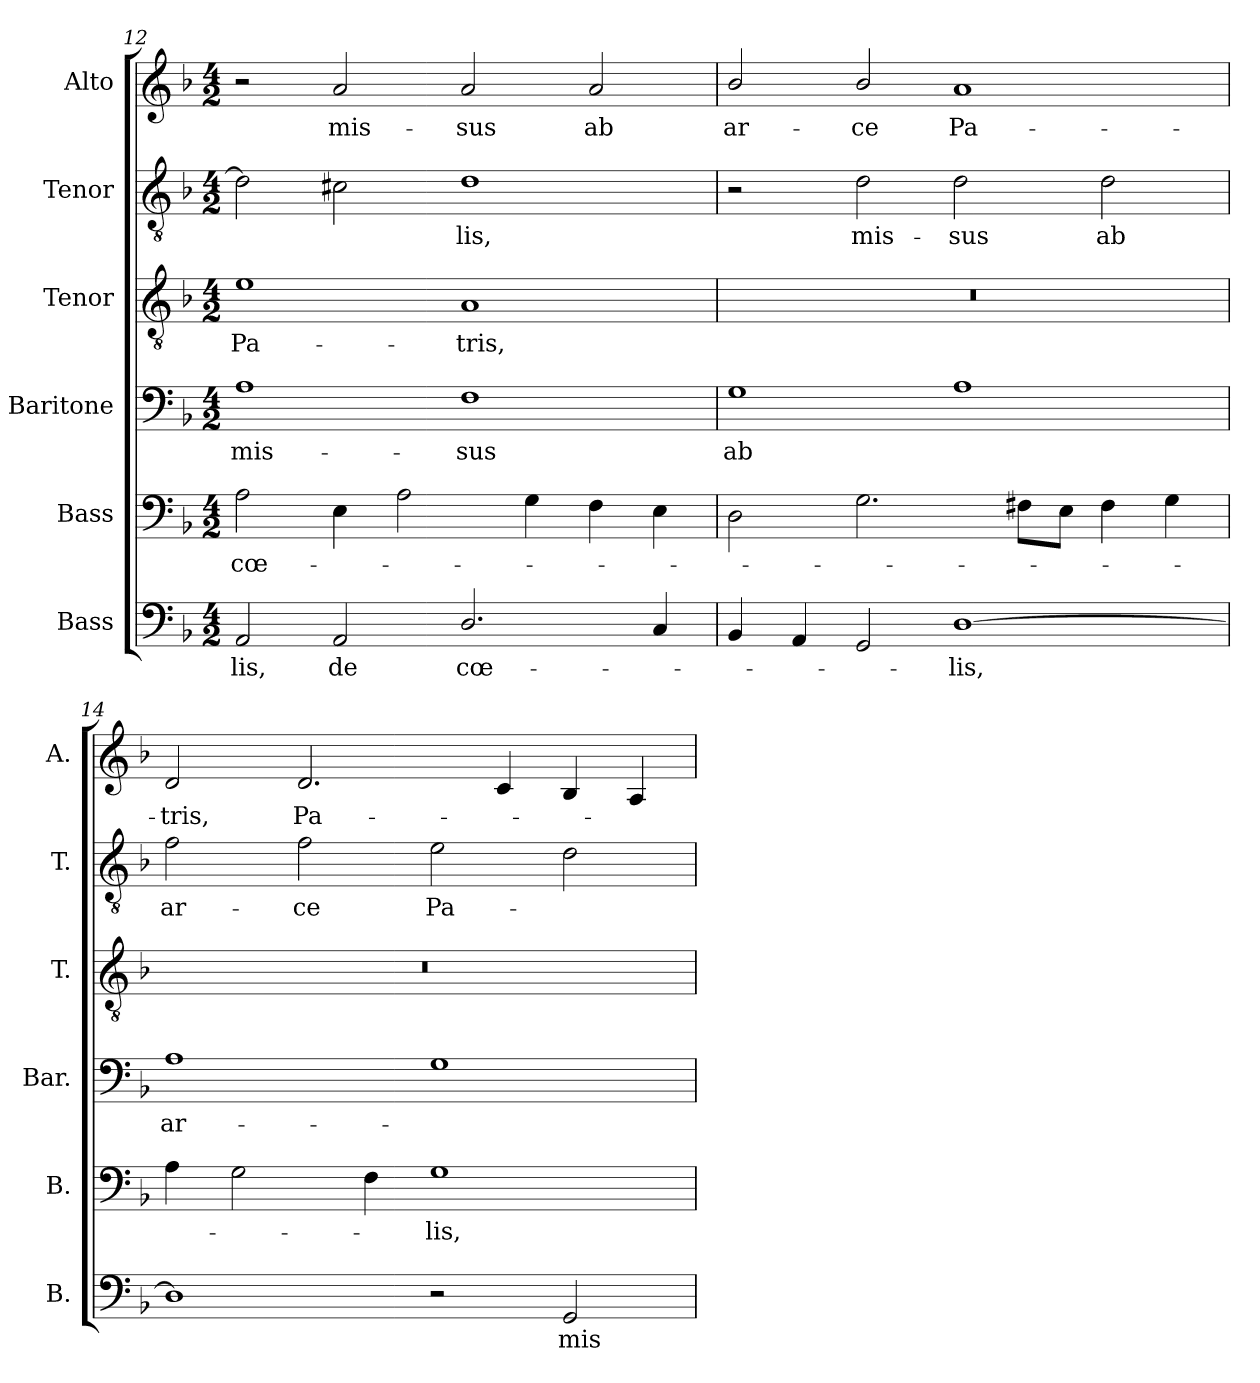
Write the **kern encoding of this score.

**kern	**text	**kern	**text	**kern	**text	**kern	**text	**kern	**text	**kern	**text
*part6	*part6	*part5	*part5	*part4	*part4	*part3	*part3	*part2	*part2	*part1	*part1
*staff6	*staff6	*staff5	*staff5	*staff4	*staff4	*staff3	*staff3	*staff2	*staff2	*staff1	*staff1
*I"Bass	*	*I"Bass	*	*I"Baritone	*	*I"Tenor	*	*I"Tenor	*	*I"Alto	*
*I'B.	*	*I'B.	*	*I'Bar.	*	*I'T.	*	*I'T.	*	*I'A.	*
*clefF4	*	*clefF4	*	*clefF4	*	*clefGv2	*	*clefGv2	*	*clefG2	*
*	*	*	*	*	*	*ITrd7c12	*	*ITrd7c12	*	*	*
*k[b-]	*	*k[b-]	*	*k[b-]	*	*k[b-]	*	*k[b-]	*	*k[b-]	*
*F:	*	*F:	*	*F:	*	*F:	*	*F:	*	*F:	*
*M4/2	*	*M4/2	*	*M4/2	*	*M4/2	*	*M4/2	*	*M4/2	*
=12	=12	=12	=12	=12	=12	=12	=12	=12	=12	=12	=12
!	!LO:LY:b:color=#000000	!	!	!	!	!	!	!	!	!	!
!	!	!	!LO:LY:b:color=#000000	!	!	!	!	!	!	!	!
!	!	!	!	!	!LO:LY:b:color=#000000	!	!	!	!	!	!
!	!	!	!	!	!	!	!LO:LY:b:color=#000000	!	!	!	!
2AAi/	-lis,	2Ai\	cœ-	1Ai	mis-	1Ei	Pa-	2Di\]	.	2r	.
!	!LO:LY:b:color=#000000	!	!	!	!	!	!	!	!	!	!
!	!	!	!	!	!	!	!	!	!	!	!LO:LY:b:color=#000000
2AAi/	de	4Ei\	.	.	.	.	.	2C#Xi\	.	2ai/	mis-
.	.	2Ai\	.	.	.	.	.	.	.	.	.
!	!LO:LY:b:color=#000000	!	!	!	!	!	!	!	!	!	!
!	!	!	!	!	!LO:LY:b:color=#000000	!	!	!	!	!	!
!	!	!	!	!	!	!	!LO:LY:b:color=#000000	!	!	!	!
!	!	!	!	!	!	!	!	!	!LO:LY:b:color=#000000	!	!
!	!	!	!	!	!	!	!	!	!	!	!LO:LY:b:color=#000000
2.Di/	cœ-	.	.	1Fi	-sus	1AAi	-tris,	1Di	-lis,	2ai/	-sus
.	.	4Gi\	.	.	.	.	.	.	.	.	.
!	!	!	!	!	!	!	!	!	!	!	!LO:LY:b:color=#000000
.	.	4Fi\	.	.	.	.	.	.	.	2ai/	ab
4Ci/	.	4Ei\	.	.	.	.	.	.	.	.	.
=13	=13	=13	=13	=13	=13	=13	=13	=13	=13	=13	=13
!	!	!	!	!	!LO:LY:b:color=#000000	!LO:N:vis=1	!	!	!	!	!
!	!	!	!	!	!	!	!	!	!	!	!LO:LY:b:color=#000000
4BB-i/	.	2Di\	.	1Gi	ab	0r	.	2r	.	2b-i/	ar-
4AAi/	.	.	.	.	.	.	.	.	.	.	.
!	!	!	!	!	!	!	!	!	!LO:LY:b:color=#000000	!	!
!	!	!	!	!	!	!	!	!	!	!	!LO:LY:b:color=#000000
2GGi/	.	2.Gi\	.	.	.	.	.	2Di\	mis-	2b-i/	-ce
!	!LO:LY:b:color=#000000	!	!	!	!	!	!	!	!	!	!
!	!	!	!	!	!	!	!	!	!LO:LY:b:color=#000000	!	!
!	!	!	!	!	!	!	!	!	!	!	!LO:LY:b:color=#000000
[1Di	-lis,	.	.	1Ai	.	.	.	2Di\	-sus	1ai	Pa-
.	.	8F#Xi\L	.	.	.	.	.	.	.	.	.
.	.	8Ei\J	.	.	.	.	.	.	.	.	.
!	!	!	!	!	!	!	!	!	!LO:LY:b:color=#000000	!	!
.	.	4F#i\	.	.	.	.	.	2Di\	ab	.	.
.	.	4Gi\	.	.	.	.	.	.	.	.	.
=14	=14	=14	=14	=14	=14	=14	=14	=14	=14	=14	=14
!	!	!	!	!	!LO:LY:b:color=#000000	!LO:N:vis=1	!	!	!	!	!
!	!	!	!	!	!	!	!	!	!LO:LY:b:color=#000000	!	!
!	!	!	!	!	!	!	!	!	!	!	!LO:LY:b:color=#000000
1Di]	.	4Ai\	.	1Ai	ar-	0r	.	2Fi\	ar-	2di/	-tris,
.	.	2Gi\	.	.	.	.	.	.	.	.	.
!	!	!	!	!	!	!	!	!	!LO:LY:b:color=#000000	!	!
!	!	!	!	!	!	!	!	!	!	!	!LO:LY:b:color=#000000
.	.	.	.	.	.	.	.	2Fi\	-ce	2.di/	Pa-
.	.	4Fi\	.	.	.	.	.	.	.	.	.
!	!	!	!LO:LY:b:color=#000000	!	!	!	!	!	!	!	!
!	!	!	!	!	!	!	!	!	!LO:LY:b:color=#000000	!	!
2r	.	1Gi	-lis,	1Gi	.	.	.	2Ei\	Pa-	.	.
.	.	.	.	.	.	.	.	.	.	4ci/	.
!	!LO:LY:b:color=#000000	!	!	!	!	!	!	!	!	!	!
2GGi/	mis-	.	.	.	.	.	.	2Di\	.	4B-i/	.
.	.	.	.	.	.	.	.	.	.	4Ai/	.
=	=	=	=	=	=	=	=	=	=	=	=
*-	*-	*-	*-	*-	*-	*-	*-	*-	*-	*-	*-
